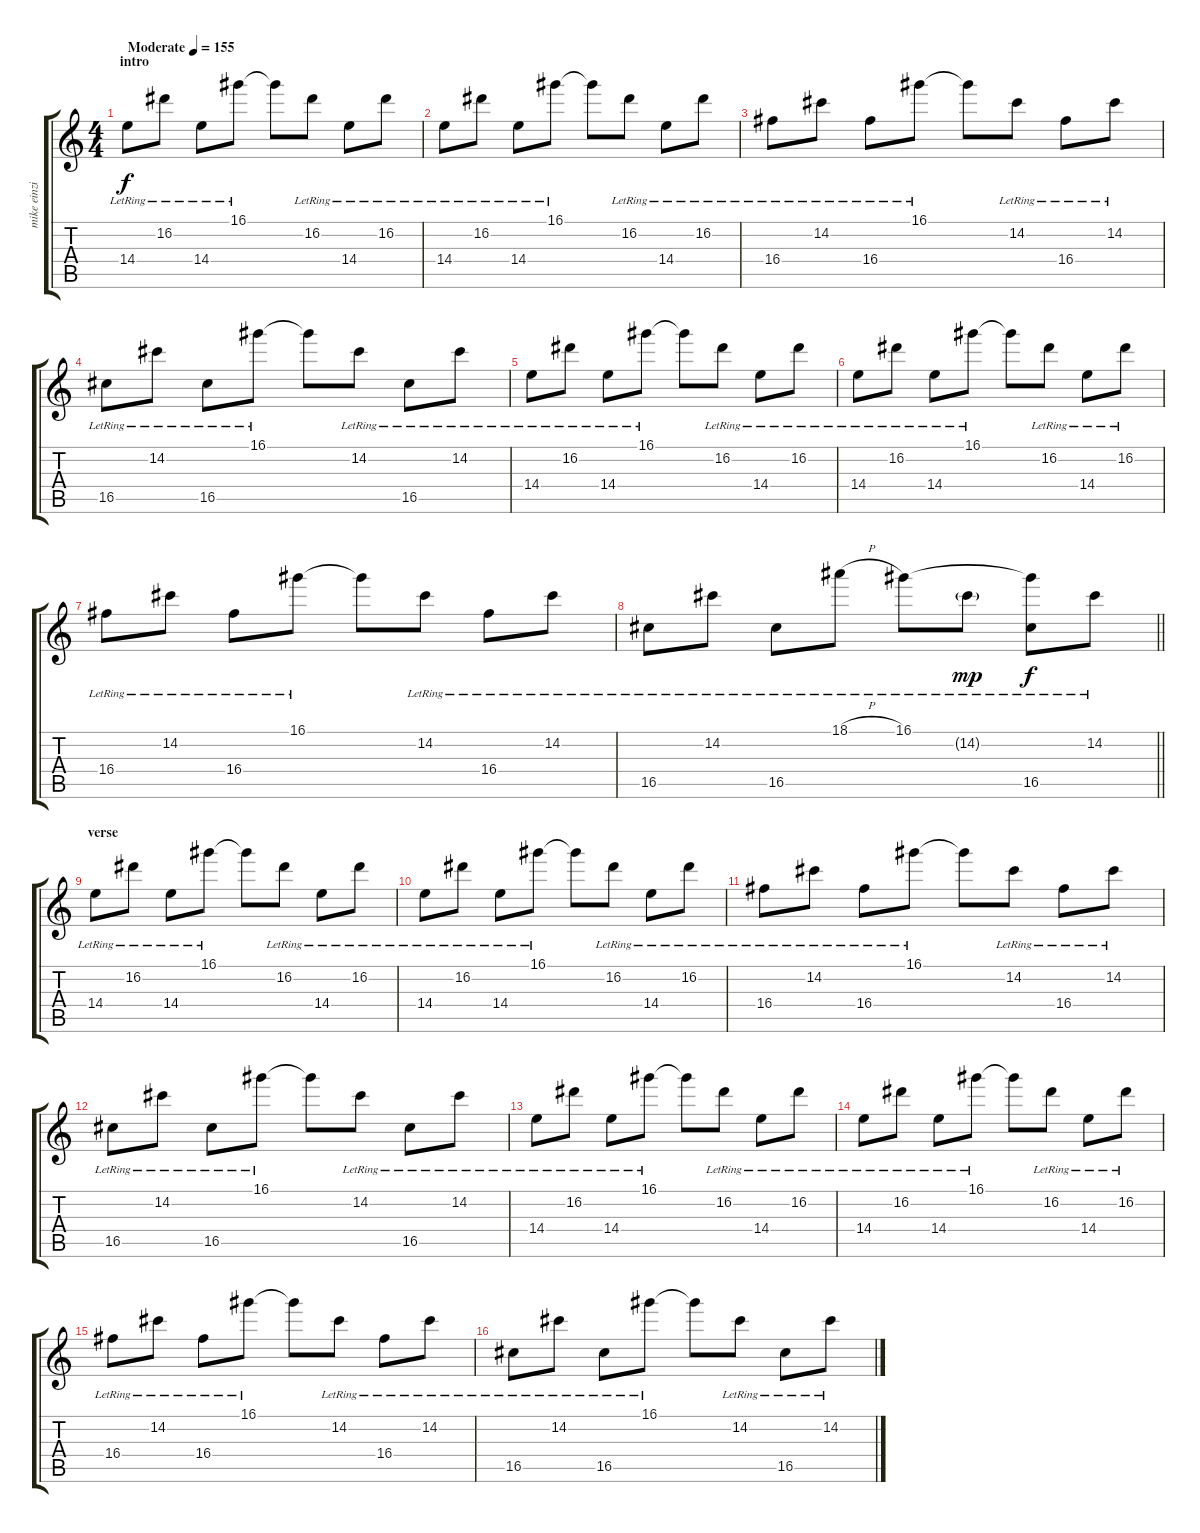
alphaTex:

\track ("mike einziger" "mike einzi") {instrument electricguitarclean}
\staff {score tabs}
\tuning (E4 B3 G3 D3 A2 E2) {hide}
\ts (4 4)
\section ("" "intro")
\tempo (155 "Moderate")
\clef g2
\ks c
14.4{lr}.8{dy f instrument electricguitarclean} 16.2{lr}.8 14.4{lr}.8 16.1{lr}.8 16.1{t}.8 16.2{lr}.8 14.4{lr}.8 16.2{lr}.8 |
14.4{lr}.8 16.2{lr}.8 14.4{lr}.8 16.1{lr}.8 16.1{t}.8 16.2{lr}.8 14.4{lr}.8 16.2{lr}.8 |
16.4{lr}.8 14.2{lr}.8 16.4{lr}.8 16.1{lr}.8 16.1{t}.8 14.2{lr}.8 16.4{lr}.8 14.2{lr}.8 |
16.5{lr}.8 14.2{lr}.8 16.5{lr}.8 16.1{lr}.8 16.1{t}.8 14.2{lr}.8 16.5{lr}.8 14.2{lr}.8 |
14.4{lr}.8 16.2{lr}.8 14.4{lr}.8 16.1{lr}.8 16.1{t}.8 16.2{lr}.8 14.4{lr}.8 16.2{lr}.8 |
14.4{lr}.8 16.2{lr}.8 14.4{lr}.8 16.1{lr}.8 16.1{t}.8 16.2{lr}.8 14.4{lr}.8 16.2{lr}.8 |
16.4{lr}.8 14.2{lr}.8 16.4{lr}.8 16.1{lr}.8 16.1{t}.8 14.2{lr}.8 16.4{lr}.8 14.2{lr}.8 |
\barLineRight lightlight
16.5{lr}.8 14.2{lr}.8 16.5{lr}.8 18.1{h lr}.8 16.1{lr}.8 14.2{g lr}.8{dy mp} (16.1{t} 16.5{lr}).8{dy f} 14.2{lr}.8 |
\section ("" "verse")
14.4{lr}.8 16.2{lr}.8 14.4{lr}.8 16.1{lr}.8 16.1{t}.8 16.2{lr}.8 14.4{lr}.8 16.2{lr}.8 |
14.4{lr}.8 16.2{lr}.8 14.4{lr}.8 16.1{lr}.8 16.1{t}.8 16.2{lr}.8 14.4{lr}.8 16.2{lr}.8 |
16.4{lr}.8 14.2{lr}.8 16.4{lr}.8 16.1{lr}.8 16.1{t}.8 14.2{lr}.8 16.4{lr}.8 14.2{lr}.8 |
16.5{lr}.8 14.2{lr}.8 16.5{lr}.8 16.1{lr}.8 16.1{t}.8 14.2{lr}.8 16.5{lr}.8 14.2{lr}.8 |
14.4{lr}.8 16.2{lr}.8 14.4{lr}.8 16.1{lr}.8 16.1{t}.8 16.2{lr}.8 14.4{lr}.8 16.2{lr}.8 |
14.4{lr}.8 16.2{lr}.8 14.4{lr}.8 16.1{lr}.8 16.1{t}.8 16.2{lr}.8 14.4{lr}.8 16.2{lr}.8 |
16.4{lr}.8 14.2{lr}.8 16.4{lr}.8 16.1{lr}.8 16.1{t}.8 14.2{lr}.8 16.4{lr}.8 14.2{lr}.8 |
16.5{lr}.8 14.2{lr}.8 16.5{lr}.8 16.1{lr}.8 16.1{t}.8 14.2{lr}.8 16.5{lr}.8 14.2{lr}.8
